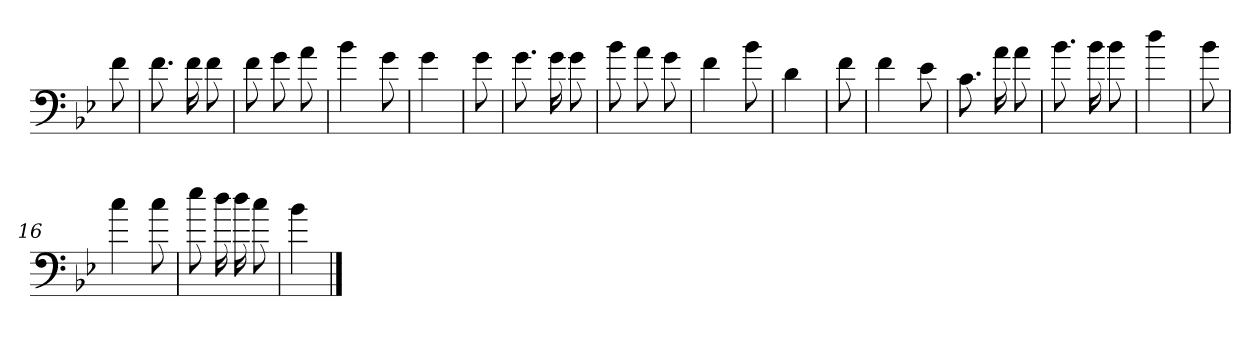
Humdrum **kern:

**kern
*part1
*staff1
*clefF4
*k[b-e-]
*B-:
=
8f
=1
8.f
16f
8f
=2
8f
8g
8a
=3
4b-
8g
=4
4g
=5
8g
=6
8.g
16g
8g
=7
8b-
8a
8g
=8
4f
8b-
=9
4d
=10
8f
=11
4f
8e-
=12
8.c
16a
8a
=13
8.b-
16b-
8b-
=14
4dd
=15
8b-
=16
4cc
8cc
=17
8ee-
16dd
16dd
8cc
=18
4b-
==
*-
